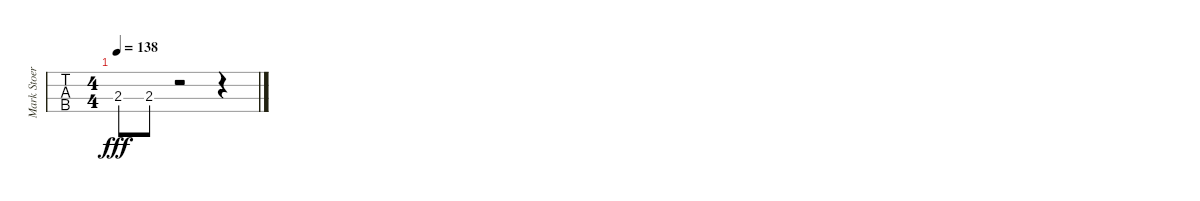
\track ("Mark Stoermer's bass" "Mark Stoer") {instrument electricbassfinger}
\staff {tabs}
\tuning (Gb2 Db2 Ab1 Eb1) {hide}
\ts (4 4)
\tempo 138
\clef f4
\ks c
2.3.8{dy fff} 2.3.8 r.2 r.4
